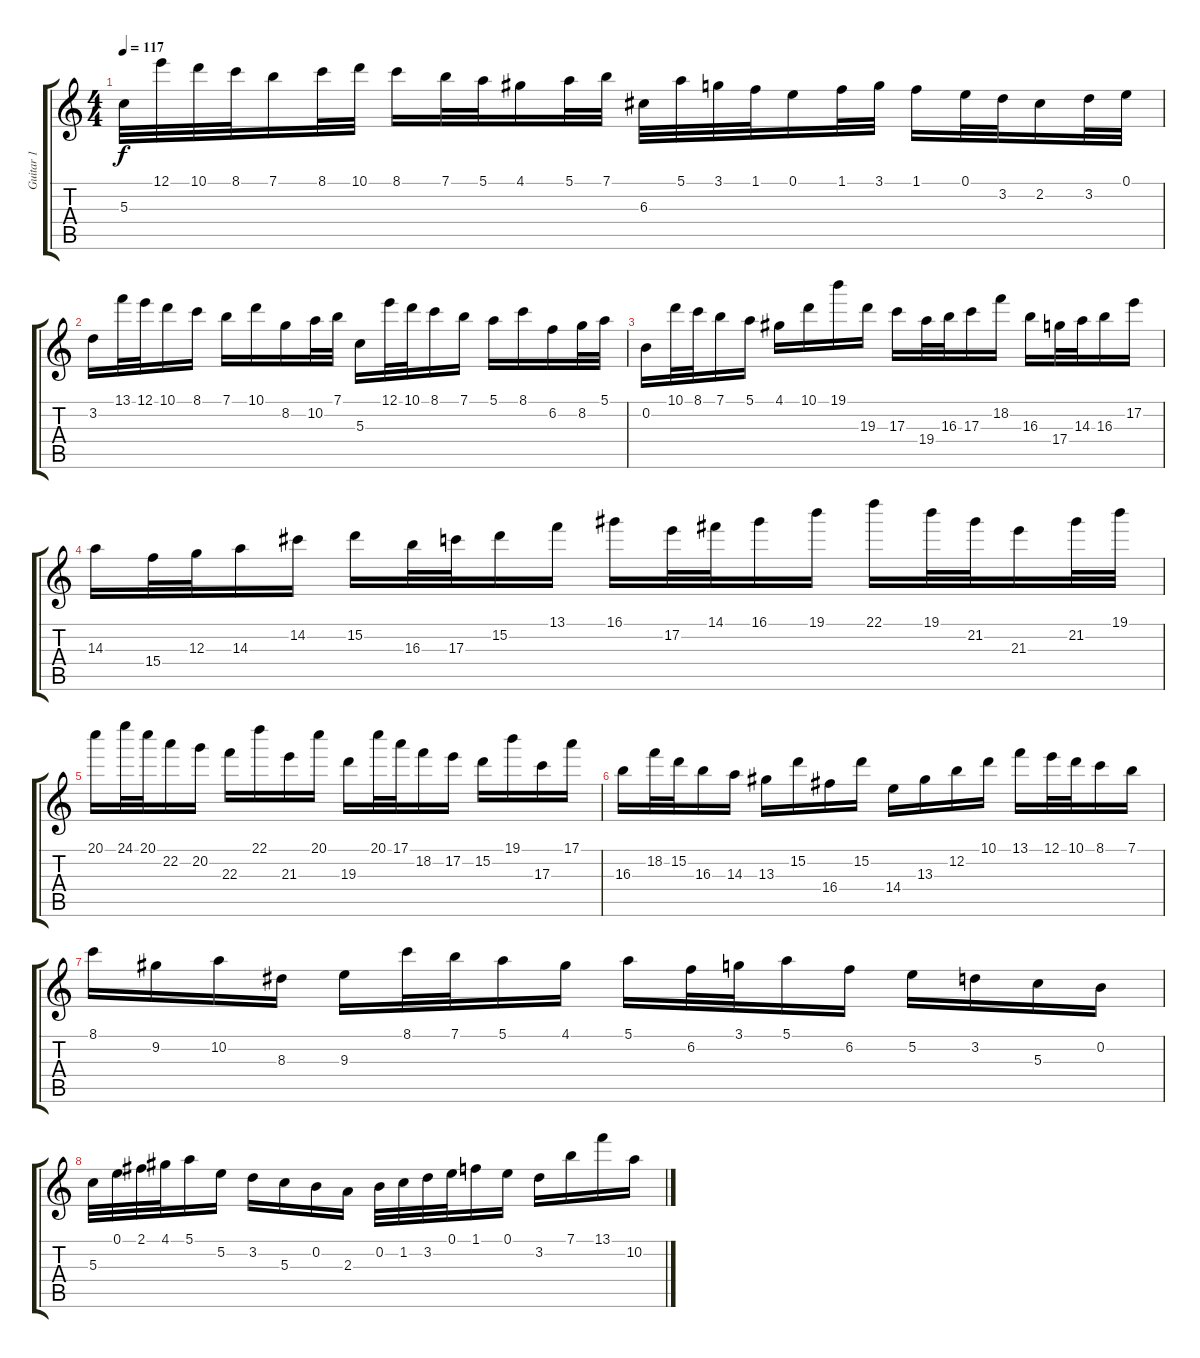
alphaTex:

\track ("Guitar 1" "Guitar 1") {instrument distortionguitar}
\staff {score tabs}
\tuning (E4 B3 G3 D3 A2 E2) {hide}
\ts (4 4)
\tempo 117
\clef g2
\ks c
5.3.32{dy f} 12.1.32 10.1.32 8.1.32 7.1.16 8.1.32 10.1.32 8.1.16 7.1.32 5.1.32 4.1.16 5.1.32 7.1.32 6.3.32 5.1.32 3.1.32 1.1.32 0.1.16 1.1.32 3.1.32 1.1.16 0.1.32 3.2.32 2.2.16 3.2.32 0.1.32 |
3.2.16 13.1.32 12.1.32 10.1.16 8.1.16 7.1.16 10.1.16 8.2.16 10.2.32 7.1.32 5.3.16 12.1.32 10.1.32 8.1.16 7.1.16 5.1.16 8.1.16 6.2.16 8.2.32 5.1.32 |
0.2.16 10.1.32 8.1.32 7.1.16 5.1.16 4.1.16 10.1.16 19.1.16 19.3.16 17.3.16 19.4.32 16.3.32 17.3.16 18.2.16 16.3.16 17.4.32 14.3.32 16.3.16 17.2.16 |
14.3.16 15.4.32 12.3.32 14.3.16 14.2.16 15.2.16 16.3.32 17.3.32 15.2.16 13.1.16 16.1.16 17.2.32 14.1.32 16.1.16 19.1.16 22.1.16 19.1.32 21.2.32 21.3.16 21.2.32 19.1.32 |
20.1.16 24.1.32 20.1.32 22.2.16 20.2.16 22.3.16 22.1.16 21.3.16 20.1.16 19.3.16 20.1.32 17.1.32 18.2.16 17.2.16 15.2.16 19.1.16 17.3.16 17.1.16 |
16.3.16 18.2.32 15.2.32 16.3.16 14.3.16 13.3.16 15.2.16 16.4.16 15.2.16 14.4.16 13.3.16 12.2.16 10.1.16 13.1.16 12.1.32 10.1.32 8.1.16 7.1.16 |
8.1.16 9.2.16 10.2.16 8.3.16 9.3.16 8.1.32 7.1.32 5.1.16 4.1.16 5.1.16 6.2.32 3.1.32 5.1.16 6.2.16 5.2.16 3.2.16 5.3.16 0.2.16 |
5.3.32 0.1.32 2.1.32 4.1.32 5.1.16 5.2.16 3.2.16 5.3.16 0.2.16 2.3.16 0.2.32 1.2.32 3.2.32 0.1.32 1.1.16 0.1.16 3.2.16 7.1.16 13.1.16 10.2.16
